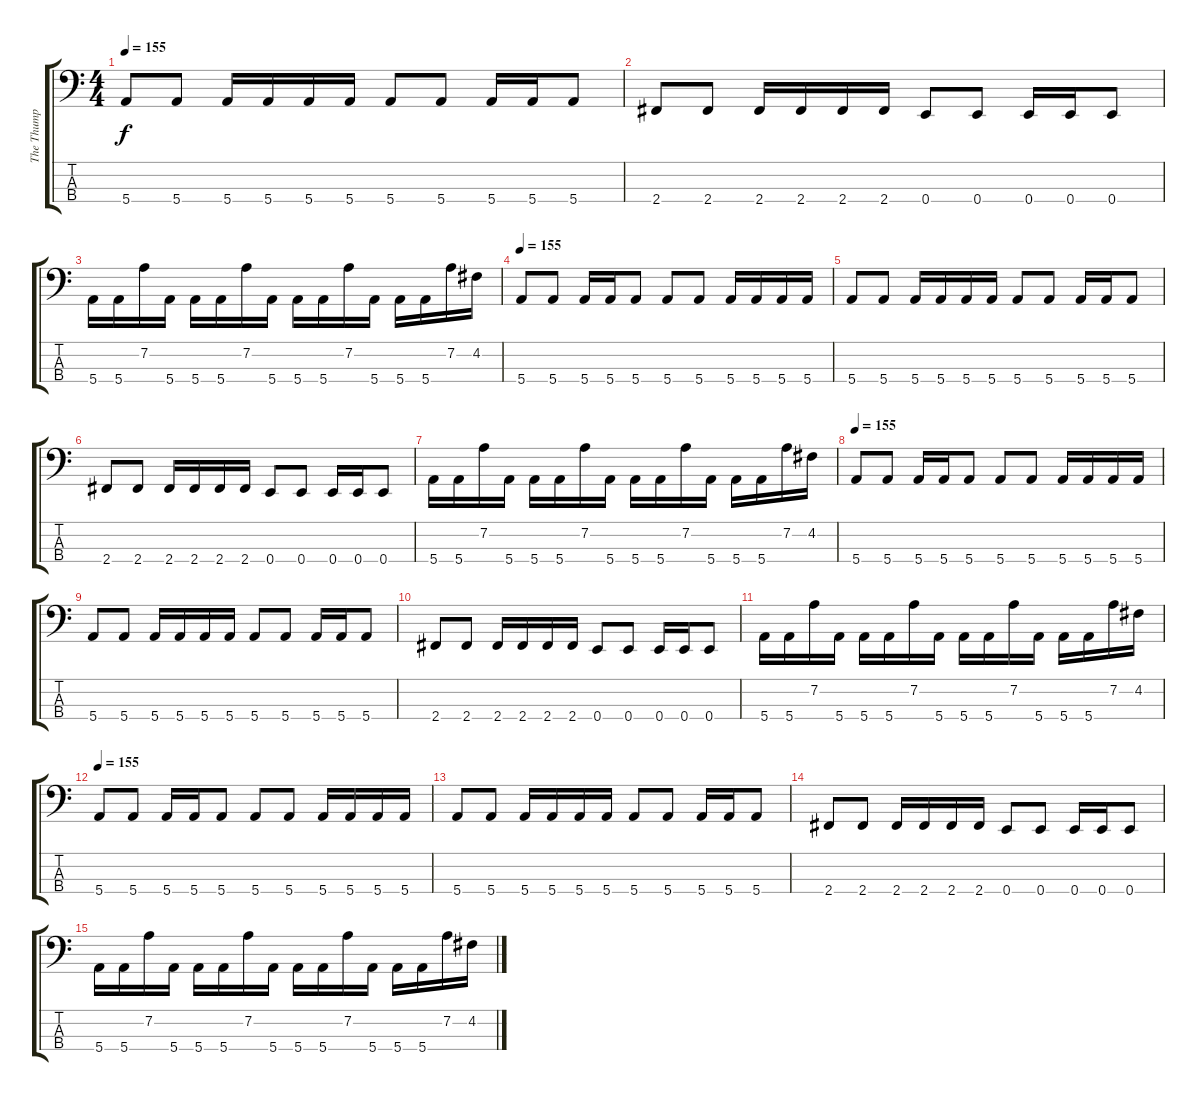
\track ("The Thump" "The Thump") {instrument electricbassfinger}
\staff {score tabs}
\tuning (G2 D2 A1 E1) {hide}
\ts (4 4)
\tempo 155
\clef f4
\ks c
5.4.8{dy f} 5.4.8 5.4.16 5.4.16 5.4.16 5.4.16 5.4.8 5.4.8 5.4.16 5.4.16 5.4.8 |
2.4.8 2.4.8 2.4.16 2.4.16 2.4.16 2.4.16 0.4.8 0.4.8 0.4.16 0.4.16 0.4.8 |
5.4.16 5.4.16 7.2.16 5.4.16 5.4.16 5.4.16 7.2.16 5.4.16 5.4.16 5.4.16 7.2.16 5.4.16 5.4.16 5.4.16 7.2.16 4.2.16 |
\tempo 155
5.4.8 5.4.8 5.4.16 5.4.16 5.4.8 5.4.8 5.4.8 5.4.16 5.4.16 5.4.16 5.4.16 |
5.4.8 5.4.8 5.4.16 5.4.16 5.4.16 5.4.16 5.4.8 5.4.8 5.4.16 5.4.16 5.4.8 |
2.4.8 2.4.8 2.4.16 2.4.16 2.4.16 2.4.16 0.4.8 0.4.8 0.4.16 0.4.16 0.4.8 |
5.4.16 5.4.16 7.2.16 5.4.16 5.4.16 5.4.16 7.2.16 5.4.16 5.4.16 5.4.16 7.2.16 5.4.16 5.4.16 5.4.16 7.2.16 4.2.16 |
\tempo 155
5.4.8 5.4.8 5.4.16 5.4.16 5.4.8 5.4.8 5.4.8 5.4.16 5.4.16 5.4.16 5.4.16 |
5.4.8 5.4.8 5.4.16 5.4.16 5.4.16 5.4.16 5.4.8 5.4.8 5.4.16 5.4.16 5.4.8 |
2.4.8 2.4.8 2.4.16 2.4.16 2.4.16 2.4.16 0.4.8 0.4.8 0.4.16 0.4.16 0.4.8 |
5.4.16 5.4.16 7.2.16 5.4.16 5.4.16 5.4.16 7.2.16 5.4.16 5.4.16 5.4.16 7.2.16 5.4.16 5.4.16 5.4.16 7.2.16 4.2.16 |
\tempo 155
5.4.8 5.4.8 5.4.16 5.4.16 5.4.8 5.4.8 5.4.8 5.4.16 5.4.16 5.4.16 5.4.16 |
5.4.8 5.4.8 5.4.16 5.4.16 5.4.16 5.4.16 5.4.8 5.4.8 5.4.16 5.4.16 5.4.8 |
2.4.8 2.4.8 2.4.16 2.4.16 2.4.16 2.4.16 0.4.8 0.4.8 0.4.16 0.4.16 0.4.8 |
5.4.16 5.4.16 7.2.16 5.4.16 5.4.16 5.4.16 7.2.16 5.4.16 5.4.16 5.4.16 7.2.16 5.4.16 5.4.16 5.4.16 7.2.16 4.2.16
